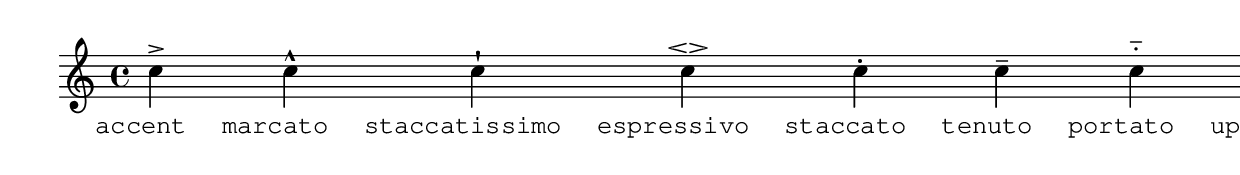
\version "2.11.61"

% this chart is used in the manual too.

\header {
    texidoc ="@cindex Feta scripts

This chart shows all articulations, or scripts, that feta font contains.

"
}

\score {
    <<
      \override Score.LyricText  #'font-family = #'typewriter
      \override Score.LyricText  #'font-shape = #'upright
      \context Staff  {
	\set Score.timing = ##f
	\set Score.barAlways = ##t
        \override Score.SeparationItem #'padding = #2.5
	\override Staff.BarLine  #'transparent = ##t
        c''\accent             c''\marcato            c''\staccatissimo 	c''\espressivo
        c''\staccato           c''\tenuto             c''\portato
        c''\upbow              c''\downbow            c''\flageolet
        c''\thumb              c''^\lheel             c''\rheel
        c''^\ltoe              c''\rtoe               c''\open
        c''\stopped            c''\turn               c''\reverseturn
        c''\trill              c''\prall              c''\mordent
        c''\prallprall         c''\prallmordent       c''\upprall
        c''\downprall          c''\upmordent          c''\downmordent
        c''\pralldown          c''\prallup            c''\lineprall
        c''\signumcongruentiae c''\shortfermata       c''\fermata
        c''\longfermata        c''\verylongfermata    c''\segno
        c''\coda               c''\varcoda
      }
      \context Lyrics \lyricmode {
        accent__                marcato__               staccatissimo__		espressivo__
        staccato__              tenuto__                portato__
        upbow__                 downbow__               flageolet__
        thumb__                 lheel__                 rheel__
        ltoe__                  rtoe__                  open__
        stopped__               turn__                  reverseturn__
        trill__                 prall__                 mordent__
        prallprall__            prallmordent__          upprall__
        downprall__             upmordent__             downmordent__
        pralldown__             prallup__               lineprall__
        signumcongruentiae__    shortfermata__          fermata__
        longfermata__           verylongfermata__       segno__
        coda__                  varcoda__
      }
    >>
    \layout {
      line-width = 5.1\in
      indent = 0.0\mm
    }
  }


